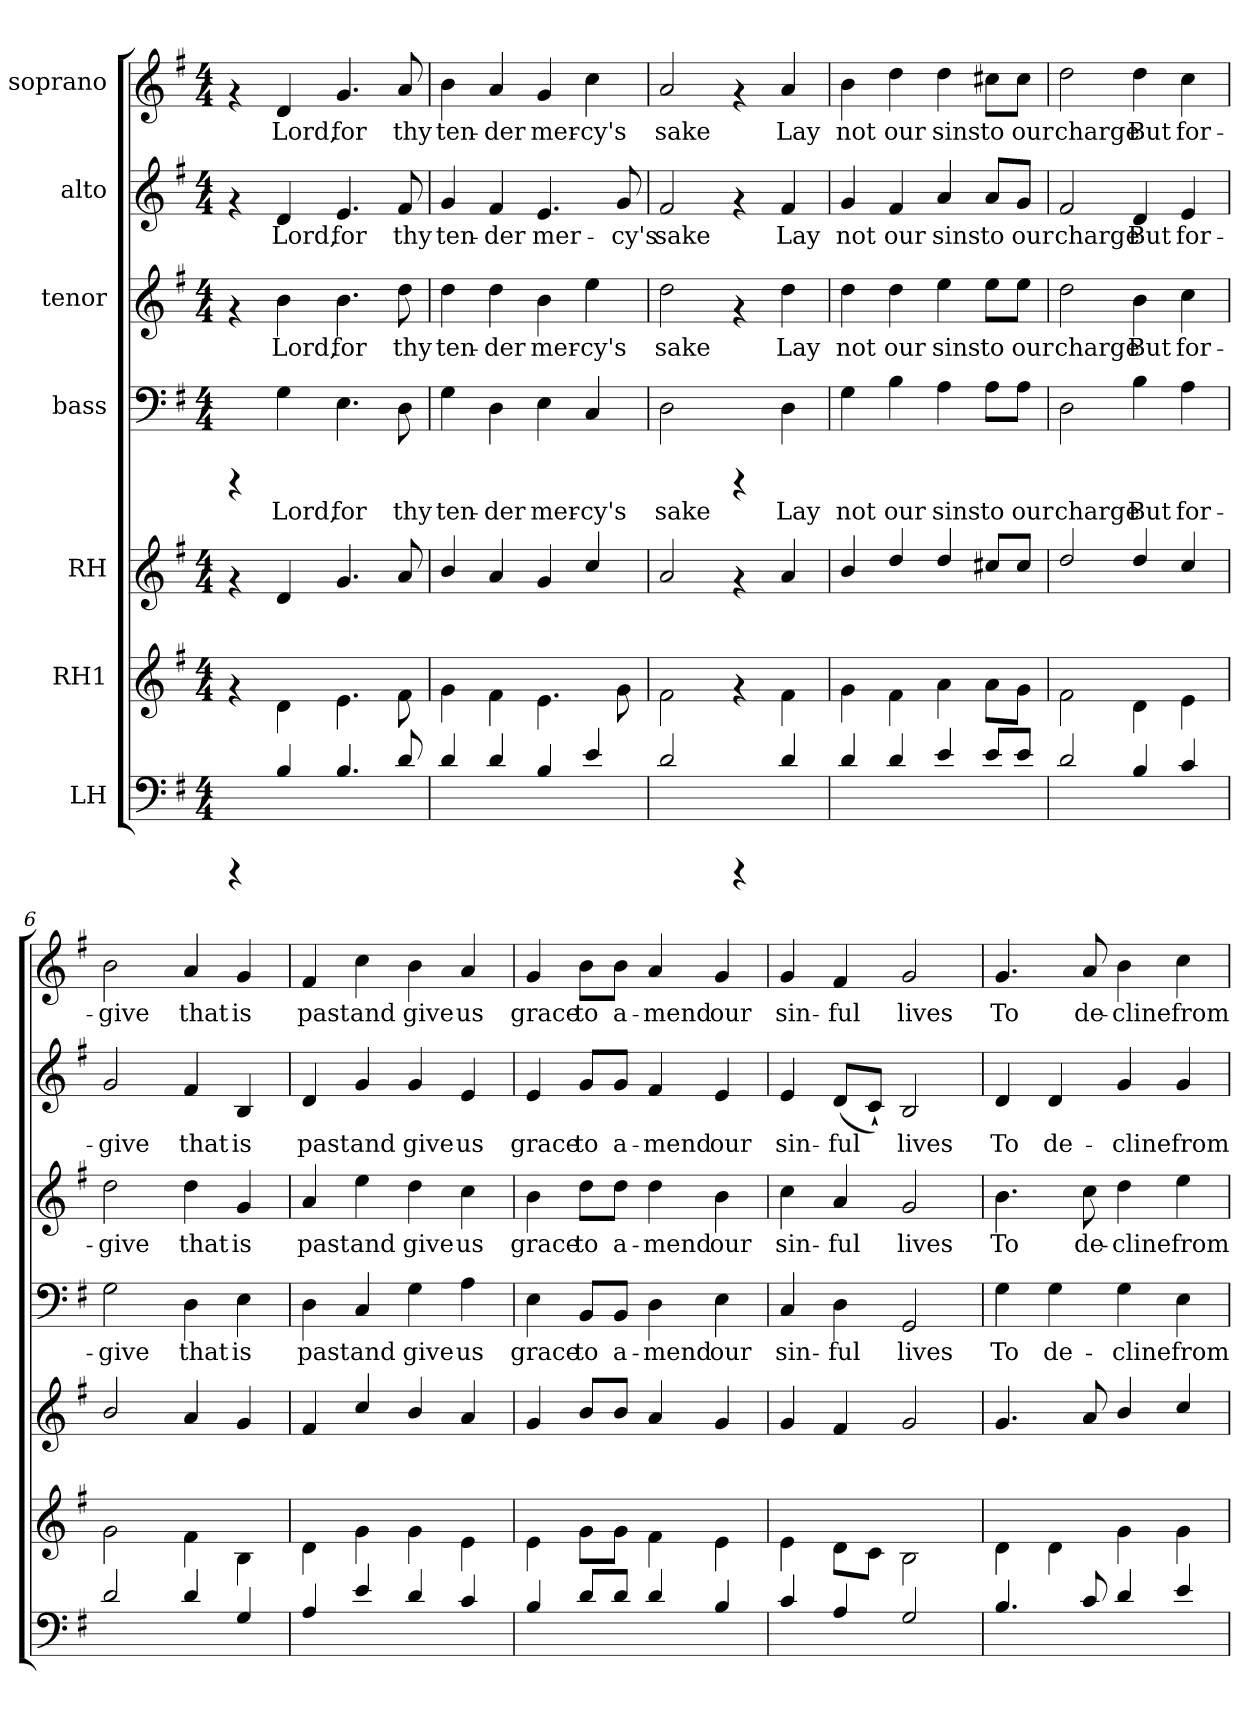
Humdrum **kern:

**kern	**kern	**kern	**kern	**text	**kern	**text	**kern	**text	**kern	**text
*part7	*part6	*part5	*part4	*part4	*part3	*part3	*part2	*part2	*part1	*part1
*staff7	*staff6	*staff5	*staff4	*staff4	*staff3	*staff3	*staff2	*staff2	*staff1	*staff1
*I"LH	*I"RH1	*I"RH	*I"bass	*	*I"tenor	*	*I"alto	*	*I"soprano	*
!!LO:PB:g=z
*stria5	*stria5	*stria5	*stria5	*	*stria5	*	*stria5	*	*stria5	*
*clefF4	*clefG2	*clefG2	*clefF4	*	*clefG2	*	*clefG2	*	*clefG2	*
*k[f#]	*k[f#]	*k[f#]	*k[f#]	*	*k[f#]	*	*k[f#]	*	*k[f#]	*
*G:	*G:	*G:	*G:	*	*G:	*	*G:	*	*G:	*
*M4/4	*M4/4	*M4/4	*M4/4	*	*M4/4	*	*M4/4	*	*M4/4	*
=1	=1	=1	=1	=1	=1	=1	=1	=1	=1	=1
4rCCC	4rf	4rf	4rCCC	.	4rf	.	4rf	.	4rf	.
!	!	!	!	!LO:LY:b	!	!LO:LY:b	!	!LO:LY:b	!	!LO:LY:b
4B/	4d\	4d/	4G\	Lord,	4b\	Lord,	4d/	Lord,	4d/	Lord,
!	!	!	!	!LO:LY:b	!	!LO:LY:b	!	!LO:LY:b	!	!LO:LY:b
4.B/	4.e\	4.g/	4.E\	for	4.b\	for	4.e/	for	4.g/	for
!	!	!	!	!LO:LY:b	!	!LO:LY:b	!	!LO:LY:b	!	!LO:LY:b
8d/	8f#\	8a/	8D\	thy	8dd\	thy	8f#/	thy	8a/	thy
=2	=2	=2	=2	=2	=2	=2	=2	=2	=2	=2
!	!	!	!	!LO:LY:b	!	!LO:LY:b	!	!LO:LY:b	!	!LO:LY:b
4d/	4g\	4b/	4G\	ten-	4dd\	ten-	4g/	ten-	4b\	ten-
!	!	!	!	!LO:LY:b	!	!LO:LY:b	!	!LO:LY:b	!	!LO:LY:b
4d/	4f#\	4a/	4D\	-der	4dd\	-der	4f#/	-der	4a/	-der
!	!	!	!	!LO:LY:b	!	!LO:LY:b	!	!LO:LY:b	!	!LO:LY:b
4B/	4.e\	4g/	4E\	mer-	4b\	mer-	4.e/	mer-	4g/	mer-
!	!	!	!	!LO:LY:b	!	!LO:LY:b	!	!	!	!LO:LY:b
4e/	.	4cc/	4C/	-cy's	4ee\	-cy's	.	.	4cc\	-cy's
!	!	!	!	!	!	!	!	!LO:LY:b	!	!
.	8g\	.	.	.	.	.	8g/	-cy's	.	.
=3	=3	=3	=3	=3	=3	=3	=3	=3	=3	=3
!	!	!	!	!LO:LY:b	!	!LO:LY:b	!	!LO:LY:b	!	!LO:LY:b
2d/	2f#\	2a/	2D\	sake	2dd\	sake	2f#/	sake	2a/	sake
4rCCC	4rf	4rf	4rCCC	.	4rf	.	4rf	.	4rf	.
!	!	!	!	!LO:LY:b	!	!LO:LY:b	!	!LO:LY:b	!	!LO:LY:b
4d/	4f#\	4a/	4D\	Lay	4dd\	Lay	4f#/	Lay	4a/	Lay
=4	=4	=4	=4	=4	=4	=4	=4	=4	=4	=4
!	!	!	!	!LO:LY:b	!	!LO:LY:b	!	!LO:LY:b	!	!LO:LY:b
4d/	4g\	4b/	4G\	not	4dd\	not	4g/	not	4b\	not
!	!	!	!	!LO:LY:b	!	!LO:LY:b	!	!LO:LY:b	!	!LO:LY:b
4d/	4f#\	4dd/	4B\	our	4dd\	our	4f#/	our	4dd\	our
!	!	!	!	!LO:LY:b	!	!LO:LY:b	!	!LO:LY:b	!	!LO:LY:b
4e/	4a\	4dd/	4A\	sins	4ee\	sins	4a/	sins	4dd\	sins
!	!	!	!	!LO:LY:b	!	!LO:LY:b	!	!LO:LY:b	!	!LO:LY:b
8e/L	8a\L	8cc#X/L	8A\L	to	8ee\L	to	8a/L	to	8cc#X\L	to
!	!	!	!	!LO:LY:b	!	!LO:LY:b	!	!LO:LY:b	!	!LO:LY:b
8e/J	8g\J	8cc#/J	8A\J	our	8ee\J	our	8g/J	our	8cc#\J	our
=5	=5	=5	=5	=5	=5	=5	=5	=5	=5	=5
!	!	!	!	!LO:LY:b	!	!LO:LY:b	!	!LO:LY:b	!	!LO:LY:b
2d/	2f#\	2dd/	2D\	charge	2dd\	charge	2f#/	charge	2dd\	charge
!	!	!	!	!LO:LY:b	!	!LO:LY:b	!	!LO:LY:b	!	!LO:LY:b
4B/	4d\	4dd/	4B\	But	4b\	But	4d/	But	4dd\	But
!	!	!	!	!LO:LY:b	!	!LO:LY:b	!	!LO:LY:b	!	!LO:LY:b
4c/	4e\	4cc/	4A\	for-	4cc\	for-	4e/	for-	4cc\	for-
!!LO:PB:g=z
=6	=6	=6	=6	=6	=6	=6	=6	=6	=6	=6
!	!	!	!	!LO:LY:b	!	!LO:LY:b	!	!LO:LY:b	!	!LO:LY:b
2d/	2g\	2b/	2G\	-give	2dd\	-give	2g/	-give	2b\	-give
!	!	!	!	!LO:LY:b	!	!LO:LY:b	!	!LO:LY:b	!	!LO:LY:b
4d/	4f#\	4a/	4D\	that	4dd\	that	4f#/	that	4a/	that
!	!	!	!	!LO:LY:b	!	!LO:LY:b	!	!LO:LY:b	!	!LO:LY:b
4G/	4B\	4g/	4E\	is	4g/	is	4B/	is	4g/	is
=7	=7	=7	=7	=7	=7	=7	=7	=7	=7	=7
!	!	!	!	!LO:LY:b	!	!LO:LY:b	!	!LO:LY:b	!	!LO:LY:b
4A/	4d\	4f#/	4D\	past	4a/	past	4d/	past	4f#/	past
!	!	!	!	!LO:LY:b	!	!LO:LY:b	!	!LO:LY:b	!	!LO:LY:b
4e/	4g\	4cc/	4C/	and	4ee\	and	4g/	and	4cc\	and
!	!	!	!	!LO:LY:b	!	!LO:LY:b	!	!LO:LY:b	!	!LO:LY:b
4d/	4g\	4b/	4G\	give	4dd\	give	4g/	give	4b\	give
!	!	!	!	!LO:LY:b	!	!LO:LY:b	!	!LO:LY:b	!	!LO:LY:b
4c/	4e\	4a/	4A\	us	4cc\	us	4e/	us	4a/	us
=8	=8	=8	=8	=8	=8	=8	=8	=8	=8	=8
!	!	!	!	!LO:LY:b	!	!LO:LY:b	!	!LO:LY:b	!	!LO:LY:b
4B/	4e\	4g/	4E\	grace	4b\	grace	4e/	grace	4g/	grace
!	!	!	!	!LO:LY:b	!	!LO:LY:b	!	!LO:LY:b	!	!LO:LY:b
8d/L	8g\L	8b/L	8BB/L	to	8dd\L	to	8g/L	to	8b\L	to
!	!	!	!	!LO:LY:b	!	!LO:LY:b	!	!LO:LY:b	!	!LO:LY:b
8d/J	8g\J	8b/J	8BB/J	a-	8dd\J	a-	8g/J	a-	8b\J	a-
!	!	!	!	!LO:LY:b	!	!LO:LY:b	!	!LO:LY:b	!	!LO:LY:b
4d/	4f#\	4a/	4D\	-mend	4dd\	-mend	4f#/	-mend	4a/	-mend
!	!	!	!	!LO:LY:b	!	!LO:LY:b	!	!LO:LY:b	!	!LO:LY:b
4B/	4e\	4g/	4E\	our	4b\	our	4e/	our	4g/	our
=9	=9	=9	=9	=9	=9	=9	=9	=9	=9	=9
!	!	!	!	!LO:LY:b	!	!LO:LY:b	!	!LO:LY:b	!	!LO:LY:b
4c/	4e\	4g/	4C/	sin-	4cc\	sin-	4e/	sin-	4g/	sin-
!	!	!	!	!LO:LY:b	!	!LO:LY:b	!	!LO:LY:b	!	!LO:LY:b
4A/	8d\L	4f#/	4D\	-ful	4a/	-ful	(>8d/L	-ful	4f#/	-ful
!	!	!	!	!	!	!	!	!LO:LY:b	!	!
.	8c\J	.	.	.	.	.	8c`</J)	.	.	.
!	!	!	!	!LO:LY:b	!	!LO:LY:b	!	!LO:LY:b	!	!LO:LY:b
2G/	2B\	2g/	2GG/	lives	2g/	lives	2B/	lives	2g/	lives
=10	=10	=10	=10	=10	=10	=10	=10	=10	=10	=10
!	!	!	!	!LO:LY:b	!	!LO:LY:b	!	!LO:LY:b	!	!LO:LY:b
4.B/	4d\	4.g/	4G\	To	4.b\	To	4d/	To	4.g/	To
!	!	!	!	!LO:LY:b	!	!	!	!LO:LY:b	!	!
.	4d\	.	4G\	de-	.	.	4d/	de-	.	.
!	!	!	!	!	!	!LO:LY:b	!	!	!	!LO:LY:b
8c/	.	8a/	.	.	8cc\	de-	.	.	8a/	de-
!	!	!	!	!LO:LY:b	!	!LO:LY:b	!	!LO:LY:b	!	!LO:LY:b
4d/	4g\	4b/	4G\	-cline	4dd\	-cline	4g/	-cline	4b\	-cline
!	!	!	!	!LO:LY:b	!	!LO:LY:b	!	!LO:LY:b	!	!LO:LY:b
4e/	4g\	4cc/	4E\	from	4ee\	from	4g/	from	4cc\	from
=	=	=	=	=	=	=	=	=	=	=
*-	*-	*-	*-	*-	*-	*-	*-	*-	*-	*-
